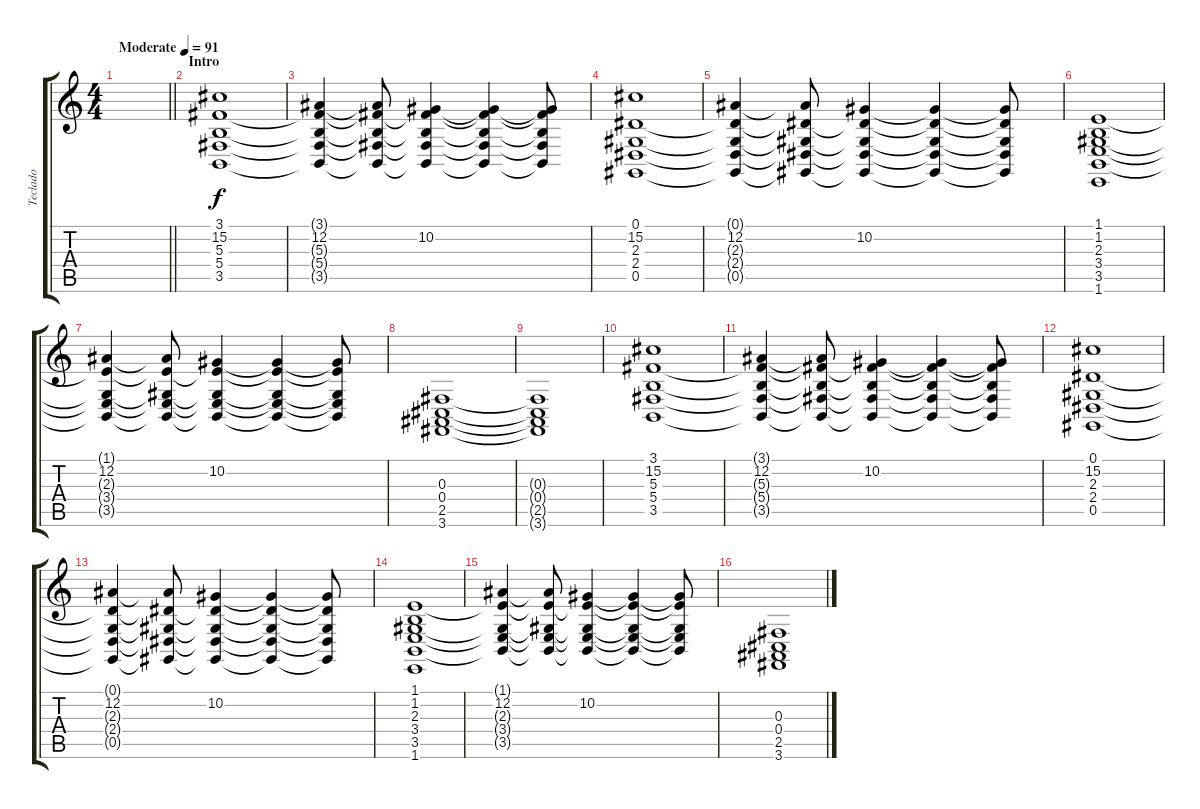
\track ("Teclado" "Teclado") {instrument pad7halo}
\staff {score tabs}
\tuning (Eb4 Bb3 Gb3 Db3 Ab2 Eb2) {hide}
\ts (4 4)
\tempo (91 "Moderate")
\clef g2
\barLineRight lightlight
\ks c
|
\section ("" "Intro")
(3.1 15.2 5.3 5.4 3.5).1 |
(3.1{t} 12.2 5.3{t} 5.4{t} 3.5{t}).4 (3.1{t} 12.2{t} 5.3{t} 5.4{t} 3.5{t}).8 (3.1{t} 10.2 5.3{t} 5.4{t} 3.5{t}).4 (3.1{t} 10.2{t} 5.3{t} 5.4{t} 3.5{t}).4 (3.1{t} 10.2{t} 5.3{t} 5.4{t} 3.5{t}).8 |
(0.1 15.2 2.3 2.4 0.5).1 |
(0.1{t} 12.2 2.3{t} 2.4{t} 0.5{t}).4 (0.1{t} 12.2{t} 2.3{t} 2.4{t} 0.5{t}).8 (0.1{t} 10.2 2.3{t} 2.4{t} 0.5{t}).4 (0.1{t} 10.2{t} 2.3{t} 2.4{t} 0.5{t}).4 (0.1{t} 10.2{t} 2.3{t} 2.4{t} 0.5{t}).8 |
(1.1 1.2 2.3 3.4 3.5 1.6).1 |
(1.1{t} 12.2 2.3{t} 3.4{t} 3.5{t}).4 (1.1{t} 12.2{t} 2.3{t} 3.4{t} 3.5{t}).8 (1.1{t} 10.2 2.3{t} 3.4{t} 3.5{t}).4 (1.1{t} 10.2{t} 2.3{t} 3.4{t} 3.5{t}).4 (1.1{t} 10.2{t} 2.3{t} 3.4{t} 3.5{t}).8 |
(0.3 0.4 2.5 3.6).1 |
(0.3{t} 0.4{t} 2.5{t} 3.6{t}).1 |
(3.1 15.2 5.3 5.4 3.5).1 |
(3.1{t} 12.2 5.3{t} 5.4{t} 3.5{t}).4 (3.1{t} 12.2{t} 5.3{t} 5.4{t} 3.5{t}).8 (3.1{t} 10.2 5.3{t} 5.4{t} 3.5{t}).4 (3.1{t} 10.2{t} 5.3{t} 5.4{t} 3.5{t}).4 (3.1{t} 10.2{t} 5.3{t} 5.4{t} 3.5{t}).8 |
(0.1 15.2 2.3 2.4 0.5).1 |
(0.1{t} 12.2 2.3{t} 2.4{t} 0.5{t}).4 (0.1{t} 12.2{t} 2.3{t} 2.4{t} 0.5{t}).8 (0.1{t} 10.2 2.3{t} 2.4{t} 0.5{t}).4 (0.1{t} 10.2{t} 2.3{t} 2.4{t} 0.5{t}).4 (0.1{t} 10.2{t} 2.3{t} 2.4{t} 0.5{t}).8 |
(1.1 1.2 2.3 3.4 3.5 1.6).1 |
(1.1{t} 12.2 2.3{t} 3.4{t} 3.5{t}).4 (1.1{t} 12.2{t} 2.3{t} 3.4{t} 3.5{t}).8 (1.1{t} 10.2 2.3{t} 3.4{t} 3.5{t}).4 (1.1{t} 10.2{t} 2.3{t} 3.4{t} 3.5{t}).4 (1.1{t} 10.2{t} 2.3{t} 3.4{t} 3.5{t}).8 |
(0.3 0.4 2.5 3.6).1
